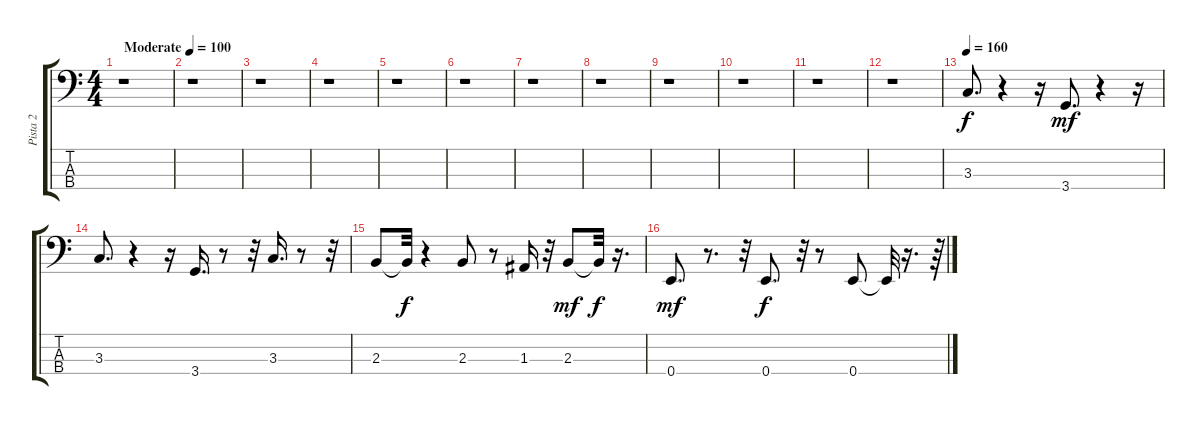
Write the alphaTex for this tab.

\track ("Pista 2" "Pista 2") {instrument acousticbass}
\staff {score tabs}
\tuning (G2 D2 A1 E1) {hide}
\ts (4 4)
\tempo (100 "Moderate")
\clef f4
\ks c
r.1{dy f instrument acousticbass} |
r.1 |
r.1 |
r.1 |
r.1 |
r.1 |
r.1 |
r.1 |
r.1 |
r.1 |
r.1 |
r.1 |
\tempo 160
3.3.8{d} r.4 r.16 3.4.8{d dy mf} r.4 r.16 |
3.3.8{d} r.4 r.16 3.4.16{d} r.8 r.32 3.3.16{d} r.8 r.32 |
2.3.8 2.3{t}.32{dy f} r.4 2.3.8 r.8 1.3.16 r.32 2.3.8{dy mf} 2.3{t}.32{dy f} r.16{d} |
0.4.8{d dy mf} r.8{d} r.32 0.4.8{d dy f} r.32{tu (3 2)} r.8 0.4.8 0.4{t}.32 r.16{d} r.64{tu (3 2)}
